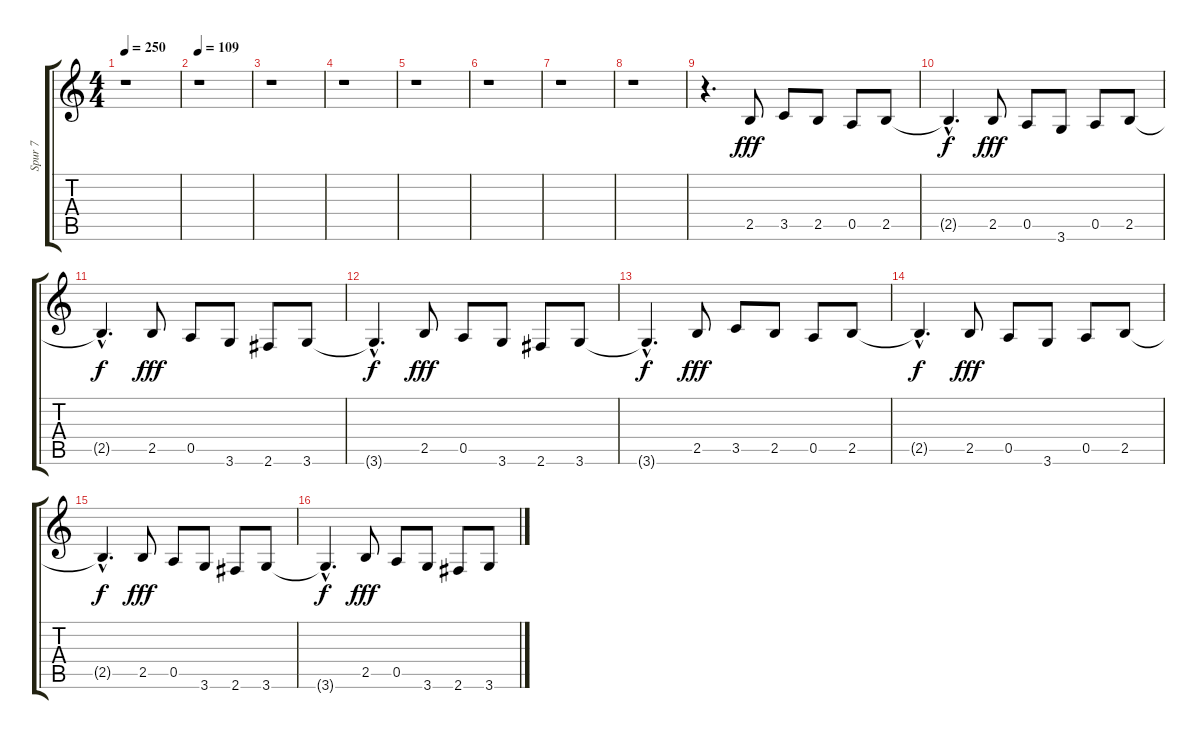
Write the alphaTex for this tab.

\track ("Spur 7" "Spur 7") {instrument electricguitarjazz}
\staff {score tabs}
\tuning (E4 B3 G3 D3 A2 E2) {hide}
\ts (4 4)
\tempo 250
\clef g2
\ks c
r.1{dy fff instrument electricguitarjazz} |
\tempo 109
r.1 |
r.1 |
r.1 |
r.1 |
r.1 |
r.1 |
r.1 |
r.4{d} 2.5.8 3.5.8 2.5.8 0.5.8 2.5.8 |
2.5{hac t}.4{d dy f} 2.5.8{dy fff} 0.5.8 3.6.8 0.5.8 2.5.8 |
2.5{hac t}.4{d dy f} 2.5.8{dy fff} 0.5.8 3.6.8 2.6.8 3.6.8 |
3.6{hac t}.4{d dy f} 2.5.8{dy fff} 0.5.8 3.6.8 2.6.8 3.6.8 |
3.6{hac t}.4{d dy f} 2.5.8{dy fff} 3.5.8 2.5.8 0.5.8 2.5.8 |
2.5{hac t}.4{d dy f} 2.5.8{dy fff} 0.5.8 3.6.8 0.5.8 2.5.8 |
2.5{hac t}.4{d dy f} 2.5.8{dy fff} 0.5.8 3.6.8 2.6.8 3.6.8 |
3.6{hac t}.4{d dy f} 2.5.8{dy fff} 0.5.8 3.6.8 2.6.8 3.6.8
